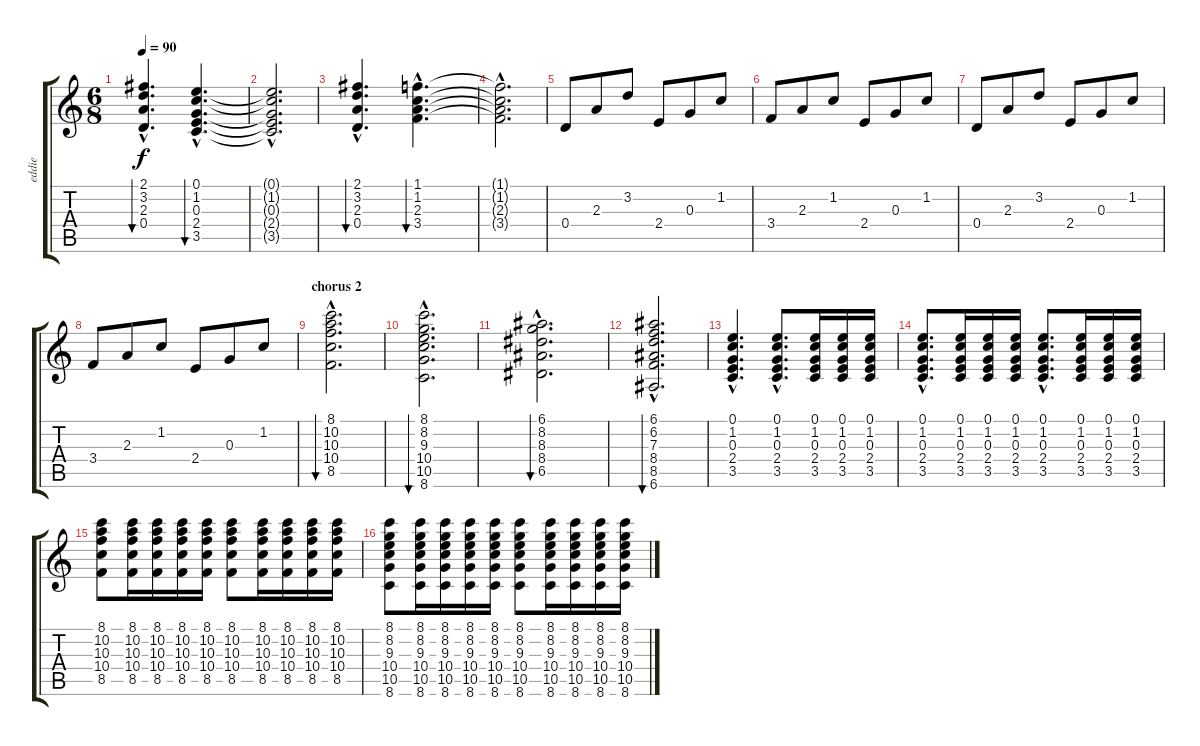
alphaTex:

\track ("eddie" "eddie") {instrument acousticguitarsteel}
\staff {score tabs}
\tuning (E4 B3 G3 D3 A2 E2) {hide}
\ts (6 8)
\tempo 90
\clef g2
\ks c
(2.1{hac} 3.2{hac} 2.3{hac} 0.4{hac}).4{d bu 120 dy f} (0.1{hac} 1.2{hac} 0.3{hac} 2.4{hac} 3.5{hac}).4{d bu 120} |
(0.1{hac t} 1.2{hac t} 0.3{hac t} 2.4{hac t} 3.5{hac t}).2{d} |
(2.1{hac} 3.2{hac} 2.3{hac} 0.4{hac}).4{d bu 120} (1.1{hac} 1.2{hac} 2.3{hac} 3.4{hac}).4{d bu 120} |
(1.1{hac t} 1.2{hac t} 2.3{hac t} 3.4{hac t}).2{d} |
0.4.8 2.3.8 3.2.8 2.4.8 0.3.8 1.2.8 |
3.4.8 2.3.8 1.2.8 2.4.8 0.3.8 1.2.8 |
0.4.8 2.3.8 3.2.8 2.4.8 0.3.8 1.2.8 |
3.4.8 2.3.8 1.2.8 2.4.8 0.3.8 1.2.8 |
\section ("" "chorus 2")
(8.1{hac} 10.2{hac} 10.3{hac} 10.4{hac} 8.5{hac}).2{d bu 120} |
(8.1{hac} 8.2{hac} 9.3{hac} 10.4{hac} 10.5{hac} 8.6{hac}).2{d bu 120} |
(6.1{hac} 8.2{hac} 8.3{hac} 8.4{hac} 6.5{hac}).2{d bu 120} |
(6.1{hac} 6.2{hac} 7.3{hac} 8.4{hac} 8.5{hac} 6.6{hac}).2{d bu 120} |
(0.1{hac} 1.2{hac} 0.3{hac} 2.4{hac} 3.5{hac}).4{d} (0.1{hac} 1.2{hac} 0.3{hac} 2.4{hac} 3.5{hac}).8{d} (0.1 1.2 0.3 2.4 3.5).16 (0.1 1.2 0.3 2.4 3.5).16 (0.1 1.2 0.3 2.4 3.5).16 |
(0.1{hac} 1.2{hac} 0.3{hac} 2.4{hac} 3.5{hac}).8{d} (0.1 1.2 0.3 2.4 3.5).16 (0.1 1.2 0.3 2.4 3.5).16 (0.1 1.2 0.3 2.4 3.5).16 (0.1{hac} 1.2{hac} 0.3{hac} 2.4{hac} 3.5{hac}).8{d} (0.1 1.2 0.3 2.4 3.5).16 (0.1 1.2 0.3 2.4 3.5).16 (0.1 1.2 0.3 2.4 3.5).16 |
(8.1 10.2 10.3 10.4 8.5).8 (8.1 10.2 10.3 10.4 8.5).16 (8.1 10.2 10.3 10.4 8.5).16 (8.1 10.2 10.3 10.4 8.5).16 (8.1 10.2 10.3 10.4 8.5).16 (8.1 10.2 10.3 10.4 8.5).8 (8.1 10.2 10.3 10.4 8.5).16 (8.1 10.2 10.3 10.4 8.5).16 (8.1 10.2 10.3 10.4 8.5).16 (8.1 10.2 10.3 10.4 8.5).16 |
(8.1 8.2 9.3 10.4 10.5 8.6).8 (8.1 8.2 9.3 10.4 10.5 8.6).16 (8.1 8.2 9.3 10.4 10.5 8.6).16 (8.1 8.2 9.3 10.4 10.5 8.6).16 (8.1 8.2 9.3 10.4 10.5 8.6).16 (8.1 8.2 9.3 10.4 10.5 8.6).8 (8.1 8.2 9.3 10.4 10.5 8.6).16 (8.1 8.2 9.3 10.4 10.5 8.6).16 (8.1 8.2 9.3 10.4 10.5 8.6).16 (8.1 8.2 9.3 10.4 10.5 8.6).16
